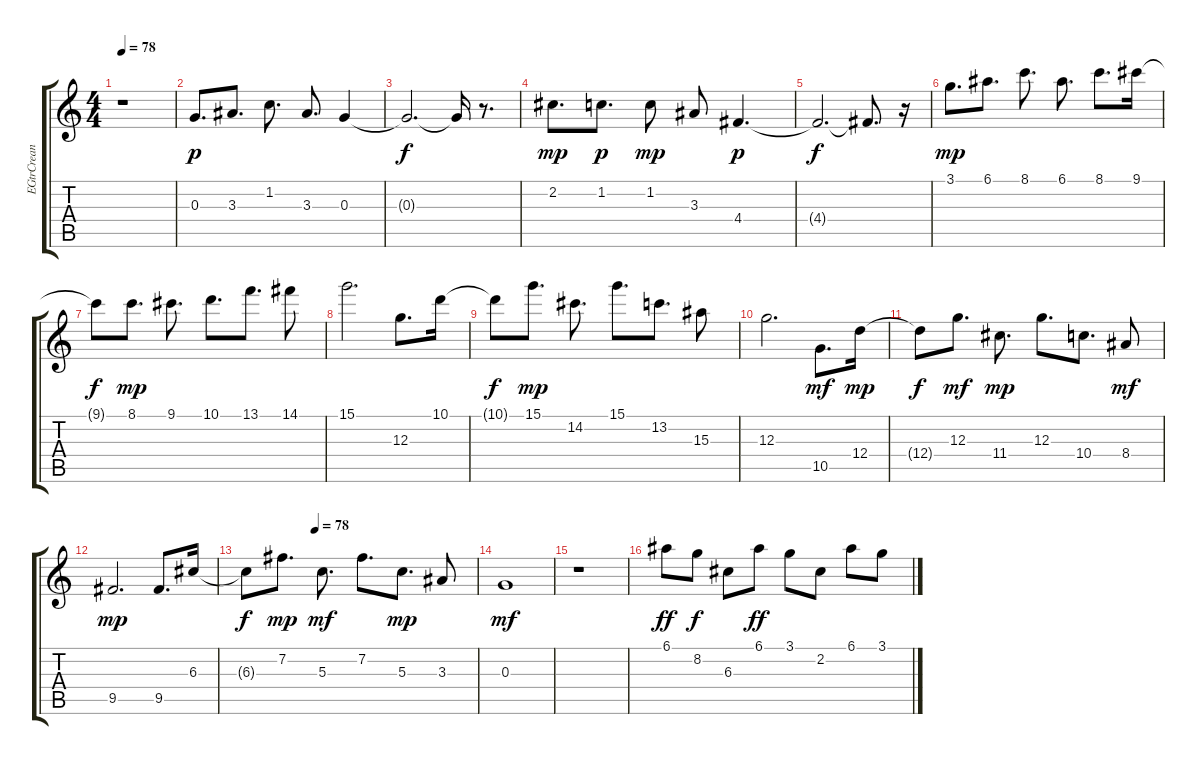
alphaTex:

\track ("EGtrCrean" "EGtrCrean") {instrument distortionguitar}
\staff {score tabs}
\tuning (E4 B3 G3 D3 A2 E2) {hide}
\ts (4 4)
\tempo 78
\clef g2
\ks c
r.1{dy ff} |
0.3.8{d dy p} 3.3.8{d} 1.2.8{d} 3.3.8{d} 0.3.4 |
0.3{t}.2{d dy f} 0.3{t}.16 r.8{d} |
2.2.8{d dy mp} 1.2.8{d dy p} 1.2.8{dy mp} 3.3.8 4.4.4{d dy p} |
4.4{t}.2{d dy f} 4.4{t}.8{d} r.16 |
3.1.8{d dy mp} 6.1.8{d} 8.1.8{d} 6.1.8{d} 8.1.8{d} 9.1.16 |
9.1{t}.8{dy f} 8.1.8{d dy mp} 9.1.8{d} 10.1.8{d} 13.1.8{d} 14.1.8 |
15.1.2{d} 12.3.8{d} 10.1.16 |
10.1{t}.8{dy f} 15.1.8{d dy mp} 14.2.8{d} 15.1.8{d} 13.2.8{d} 15.3.8 |
12.3.2{d} 10.5.8{d dy mf} 12.4.16{dy mp} |
12.4{t}.8{dy f} 12.3.8{d dy mf} 11.4.8{d dy mp} 12.3.8{d} 10.4.8{d} 8.4.8{dy mf} |
9.5.2{d dy mp} 9.5.8{d} 6.3.16 |
\tempo (78 0.3020833333333333)
6.3{t}.8{dy f} 7.2.8{d dy mp} 5.3.8{d dy mf} 7.2.8{d} 5.3.8{d dy mp} 3.3.8 |
0.3.1{dy mf} |
r.1 |
6.1.8{dy ff} 8.2.8{dy f} 6.3.8 6.1.8{dy ff} 3.1.8 2.2.8 6.1.8 3.1.8
